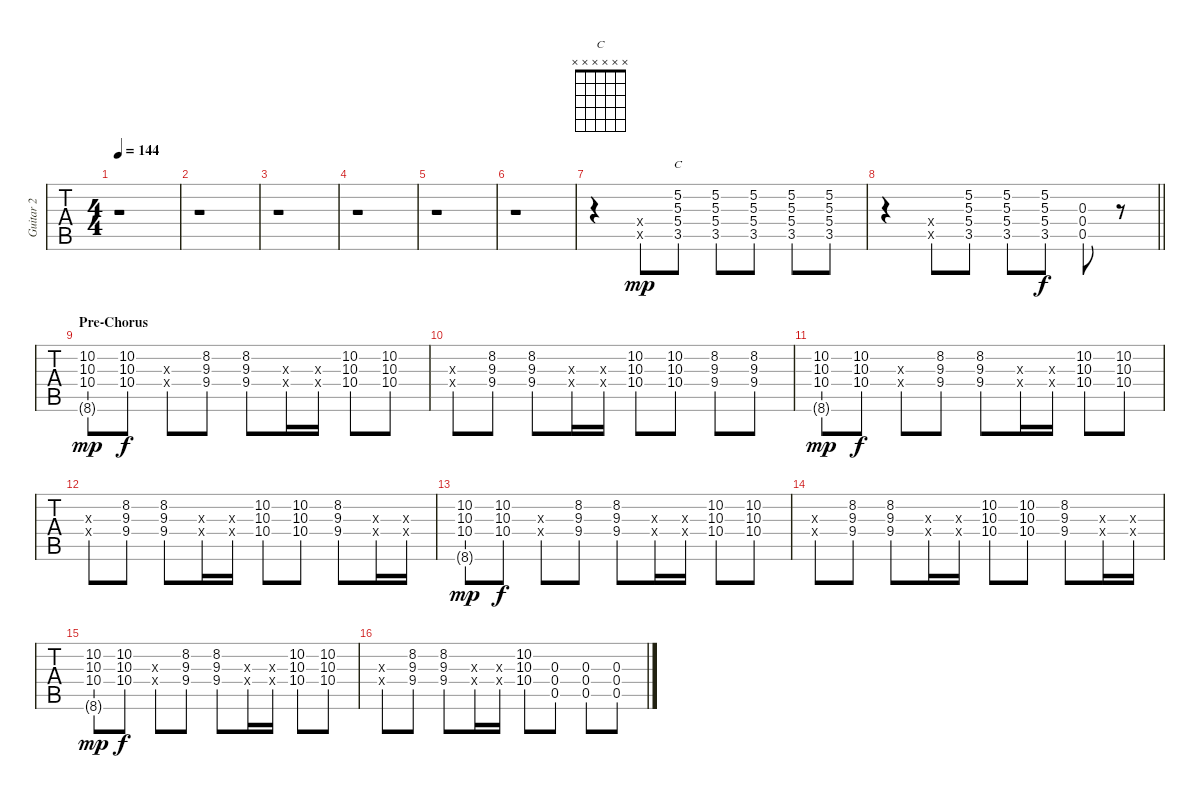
\track ("Guitar 2" "Guitar 2") {instrument electricguitarclean}
\staff {tabs}
\tuning (E4 B3 G3 D3 A2 E2) {hide}
\chord ("C" x x x x x x)
\ts (4 4)
\tempo 144
\clef g2
\ks c
r.1{dy f} |
r.1 |
r.1 |
r.1 |
r.1 |
r.1 |
r.4 (0.4{x} 0.5{x}).8{dy mp} (5.2 5.3 5.4 3.5).8{ch "C"} (5.2 5.3 5.4 3.5).8 (5.2 5.3 5.4 3.5).8 (5.2 5.3 5.4 3.5).8 (5.2 5.3 5.4 3.5).8 |
\barLineRight lightlight
r.4 (0.4{x} 0.5{x}).8 (5.2 5.3 5.4 3.5).8 (5.2 5.3 5.4 3.5).8 (5.2 5.3 5.4 3.5).8{dy f} (0.3 0.4 0.5).8 r.8 |
\section ("" "Pre-Chorus")
(10.2 10.3 10.4 8.6{g}).8{dy mp volume 9} (10.2 10.3 10.4).8{dy f} (0.3{x} 0.4{x}).8 (8.2 9.3 9.4).8 (8.2 9.3 9.4).8 (9.3{x} 9.4{x}).16 (0.3{x} 0.4{x}).16 (10.2 10.3 10.4).8 (10.2 10.3 10.4).8 |
(0.3{x} 0.4{x}).8 (8.2 9.3 9.4).8 (8.2 9.3 9.4).8 (9.3{x} 9.4{x}).16 (0.3{x} 0.4{x}).16 (10.2 10.3 10.4).8 (10.2 10.3 10.4).8 (8.2 9.3 9.4).8 (8.2 9.3 9.4).8 |
(10.2 10.3 10.4 8.6{g}).8{dy mp} (10.2 10.3 10.4).8{dy f} (0.3{x} 0.4{x}).8 (8.2 9.3 9.4).8 (8.2 9.3 9.4).8 (9.3{x} 9.4{x}).16 (0.3{x} 0.4{x}).16 (10.2 10.3 10.4).8 (10.2 10.3 10.4).8 |
(0.3{x} 0.4{x}).8 (8.2 9.3 9.4).8 (8.2 9.3 9.4).8 (9.3{x} 9.4{x}).16 (0.3{x} 0.4{x}).16 (10.2 10.3 10.4).8 (10.2 10.3 10.4).8 (8.2 9.3 9.4).8 (0.3{x} 0.4{x}).16 (0.3{x} 0.4{x}).16 |
(10.2 10.3 10.4 8.6{g}).8{dy mp} (10.2 10.3 10.4).8{dy f} (0.3{x} 0.4{x}).8 (8.2 9.3 9.4).8 (8.2 9.3 9.4).8 (9.3{x} 9.4{x}).16 (0.3{x} 0.4{x}).16 (10.2 10.3 10.4).8 (10.2 10.3 10.4).8 |
(0.3{x} 0.4{x}).8 (8.2 9.3 9.4).8 (8.2 9.3 9.4).8 (9.3{x} 9.4{x}).16 (0.3{x} 0.4{x}).16 (10.2 10.3 10.4).8 (10.2 10.3 10.4).8 (8.2 9.3 9.4).8 (0.3{x} 0.4{x}).16 (0.3{x} 0.4{x}).16 |
(10.2 10.3 10.4 8.6{g}).8{dy mp} (10.2 10.3 10.4).8{dy f} (0.3{x} 0.4{x}).8 (8.2 9.3 9.4).8 (8.2 9.3 9.4).8 (9.3{x} 9.4{x}).16 (0.3{x} 0.4{x}).16 (10.2 10.3 10.4).8 (10.2 10.3 10.4).8 |
(0.3{x} 0.4{x}).8 (8.2 9.3 9.4).8 (8.2 9.3 9.4).8 (9.3{x} 9.4{x}).16 (0.3{x} 0.4{x}).16 (10.2 10.3 10.4).8 (0.3 0.4 0.5).8 (0.3 0.4 0.5).8 (0.3 0.4 0.5).8
